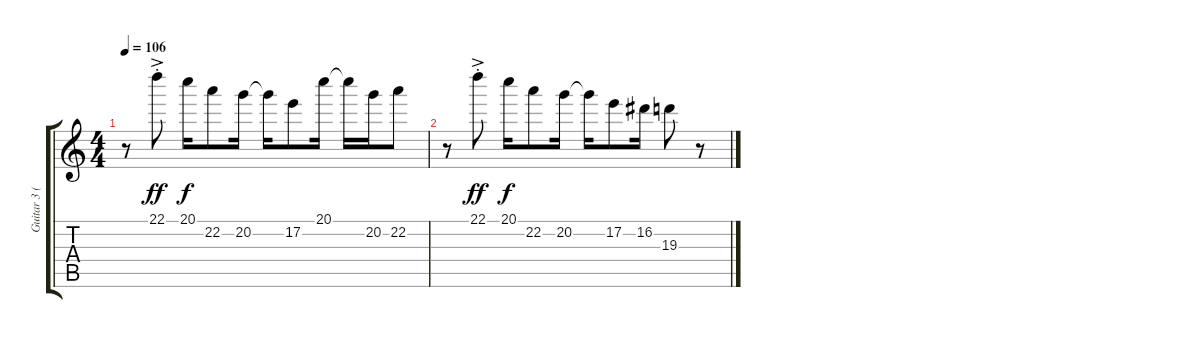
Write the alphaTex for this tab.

\track ("Guitar 3 (Dist)" "Guitar 3 (") {instrument overdrivenguitar}
\staff {score tabs}
\tuning (E4 B3 G3 D3 A2 E2) {hide}
\ts (4 4)
\tempo 106
\clef g2
\ks c
r.8{dy f} 22.1{ac st}.8{dy ff} 20.1.16{dy f} 22.2.8 20.2.16 20.2{t}.16 17.2.8 20.1.16 20.1{t}.16 20.2.16 22.2.8 |
r.8 22.1{ac st}.8{dy ff} 20.1.16{dy f} 22.2.8 20.2.16 20.2{t}.16 17.2.8 16.2.16 19.3.8 r.8
